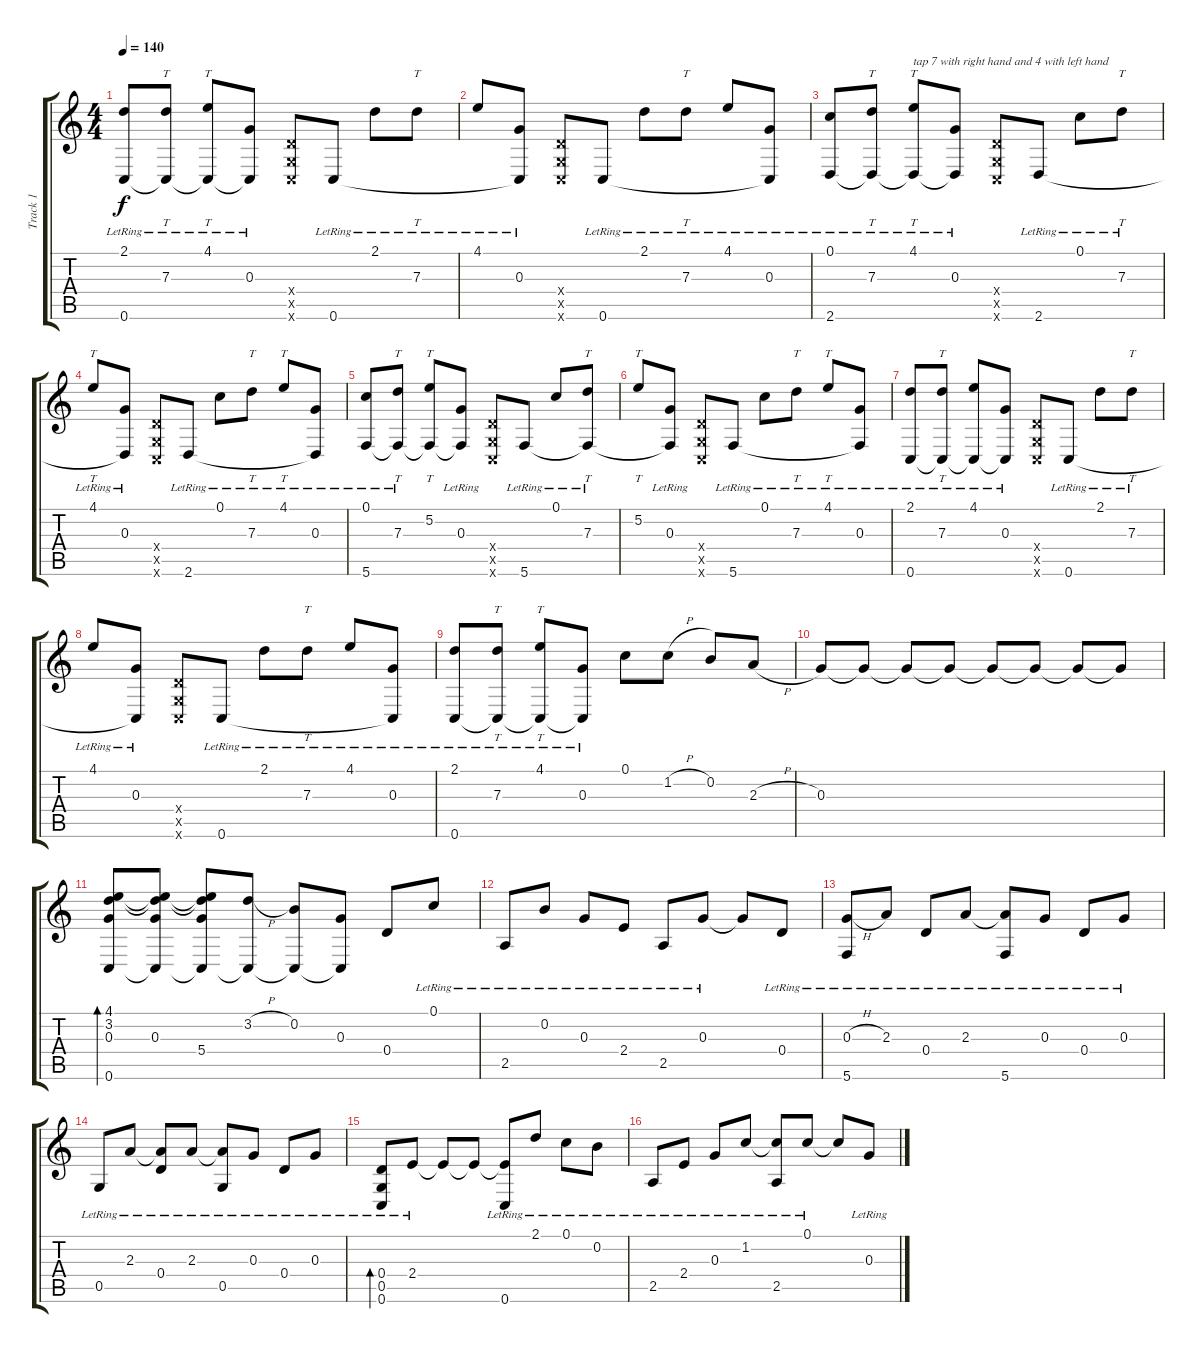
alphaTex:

\track ("Track 1" "Track 1") {instrument acousticguitarsteel}
\staff {score tabs}
\tuning (C4 B3 G3 D3 G2 C2) {hide}
\ts (4 4)
\tempo 140
\clef g2
\ks c
(2.1{lr} 0.6{lr}).8{dy f} (7.3{lr} 0.6{t}).8{tt} (4.1{lr} 0.6{t}).8{tt} (0.3{lr} 0.6{t}).8 (0.4{x} 0.5{x} 0.6{x}).8 0.6{lr}.8 2.1{lr}.8 7.3{lr}.8{tt} |
4.1{lr}.8 (0.3{lr} 0.6{t}).8 (0.4{x} 0.5{x} 0.6{x}).8 0.6{lr}.8 2.1{lr}.8 7.3{lr}.8{tt} 4.1{lr}.8 (0.3{lr} 0.6{t}).8 |
(0.1{lr} 2.6{lr}).8 (7.3{lr} 2.6{t}).8{tt} (4.1{lr} 2.6{t}).8{tt txt "tap 7 with right hand and 4 with left hand"} (0.3{lr} 2.6{t}).8 (0.4{x} 0.5{x} 0.6{x}).8 2.6{lr}.8 0.1{lr}.8 7.3{lr}.8{tt} |
4.1{lr}.8{tt} (0.3{lr} 2.6{t}).8 (0.4{x} 0.5{x} 0.6{x}).8 2.6{lr}.8 0.1{lr}.8 7.3{lr}.8{tt} 4.1{lr}.8{tt} (0.3{lr} 2.6{t}).8 |
(0.1{lr} 5.6{lr}).8 (7.3{lr} 5.6{t}).8{tt} (5.2 5.6{t}).8{tt} (0.3{lr} 5.6{t}).8 (0.4{x} 0.5{x} 0.6{x}).8 5.6{lr}.8 0.1{lr}.8 (7.3{lr} 5.6{t}).8{tt} |
5.2.8{tt} (0.3{lr} 5.6{t}).8 (0.4{x} 0.5{x} 0.6{x}).8 5.6{lr}.8 0.1{lr}.8{txt ""} 7.3{lr}.8{tt} 4.1{lr}.8{tt} (0.3{lr} 5.6{t}).8 |
(2.1{lr} 0.6{lr}).8 (7.3{lr} 0.6{t}).8{tt} (4.1{lr} 0.6{t}).8 (0.3{lr} 0.6{t}).8 (0.4{x} 0.5{x} 0.6{x}).8 0.6{lr}.8 2.1{lr}.8 7.3{lr}.8{tt} |
4.1{lr}.8 (0.3{lr} 0.6{t}).8 (0.4{x} 0.5{x} 0.6{x}).8 0.6{lr}.8 2.1{lr}.8 7.3{lr}.8{tt} 4.1{lr}.8 (0.3{lr} 0.6{t}).8 |
(2.1{lr} 0.6{lr}).8 (7.3{lr} 0.6{t}).8{tt} (4.1{lr} 0.6{t}).8{tt} (0.3{lr} 0.6{t}).8 0.1.8 1.2{h}.8 0.2.8 2.3{h}.8 |
0.3.8 0.3{t}.8 0.3{t}.8 0.3{t}.8 0.3{t}.8 0.3{t}.8 0.3{t}.8 0.3{t}.8 |
(4.1 3.2 0.3 0.6).8{bd 240} (4.1{t} 3.2{t} 0.3 0.6{t}).8 (4.1{t} 3.2{t} 5.4 0.6{t}).8 (3.2{h} 0.6{t}).8 (0.2 0.6{t}).8 (0.3 0.6{t}).8 0.4.8 0.1{lr}.8 |
2.5{lr}.8 0.2{lr}.8 0.3{lr}.8 2.4{lr}.8 2.5{lr}.8 0.3{lr}.8 0.3{t}.8 0.4{lr}.8 |
(0.3{h lr} 5.6{lr}).8 2.3{lr}.8 0.4{lr}.8 2.3{lr}.8 (2.3{t} 5.6{lr}).8 0.3{lr}.8 0.4{lr}.8 0.3{lr}.8 |
0.5{lr}.8 2.3{lr}.8 (2.3{t} 0.4{lr}).8 2.3{lr}.8 (2.3{t} 0.5{lr}).8 0.3{lr}.8 0.4{lr}.8 0.3{lr}.8 |
(0.4{lr} 0.5{lr} 0.6{lr}).8{bd 240} 2.4{lr}.8 2.4{t}.8 2.4{t}.8 (2.4{t} 0.6{lr}).8 2.1{lr}.8 0.1{lr}.8 0.2{lr}.8 |
2.5{lr}.8 2.4{lr}.8 0.3{lr}.8 1.2{lr}.8 (1.2{t} 2.5{lr}).8 0.1{lr}.8 0.1{t}.8 0.3{lr}.8
